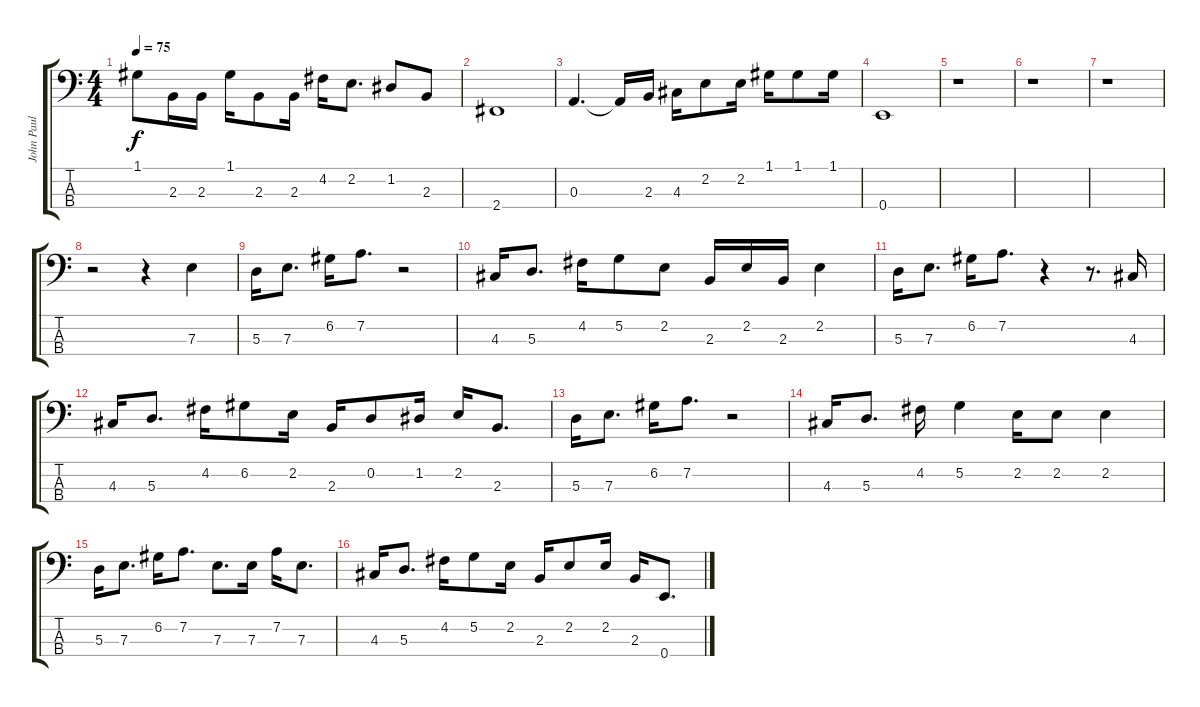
\track ("John Paul Jones (Bass)" "John Paul ") {instrument electricbassfinger}
\staff {score tabs}
\tuning (G2 D2 A1 E1) {hide}
\ts (4 4)
\tempo 75
\clef f4
\ks c
1.1.8{dy f} 2.3.16 2.3.16 1.1.16 2.3.8 2.3.16 4.2.16 2.2.8{d} 1.2.8 2.3.8 |
2.4.1 |
0.3.4{d} 0.3{t}.16 2.3.16 4.3.16 2.2.8 2.2.16 1.1.16 1.1.8 1.1.16 |
0.4.1 |
r.1 |
r.1 |
r.1 |
r.2 r.4 7.3.4 |
5.3.16 7.3.8{d} 6.2.16 7.2.8{d} r.2 |
4.3.16 5.3.8{d} 4.2.16 5.2.8 2.2.8 2.3.16 2.2.16 2.3.16 2.2.4 |
5.3.16 7.3.8{d} 6.2.16 7.2.8{d} r.4 r.8{d} 4.3.16 |
4.3.16 5.3.8{d} 4.2.16 6.2.8 2.2.16 2.3.16 0.2.8 1.2.16 2.2.16 2.3.8{d} |
5.3.16 7.3.8{d} 6.2.16 7.2.8{d} r.2 |
4.3.16 5.3.8{d} 4.2.16 5.2.4 2.2.16 2.2.8 2.2.4 |
5.3.16 7.3.8{d} 6.2.16 7.2.8{d} 7.3.8{d} 7.3.16 7.2.16 7.3.8{d} |
4.3.16 5.3.8{d} 4.2.16 5.2.8 2.2.16 2.3.16 2.2.8 2.2.16 2.3.16 0.4.8{d}
